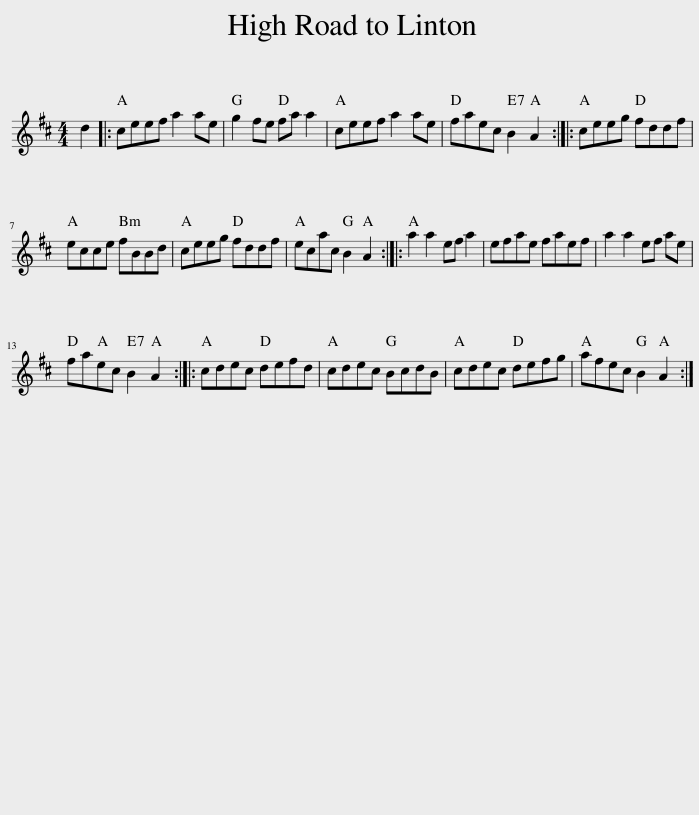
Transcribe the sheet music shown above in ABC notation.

X:1
L:1/8
M:4/4
I:linebreak $
K:D
V:1 treble
V:1
 d2 |: ceef a2 ae | g2 fe fa a2 | ceef a2 ae | faec B2 A2 :: %5
 ceeg fddf |$ ecce fBBd | ceeg fddf | ecac B2 A2 :: a2 a2 ef a2 | %10
 efae faef | a2 a2 ef ae |$ faec B2 A2 :: cdec defd | cdec BcdB | %15
 cdec defg | afec B2 A2 :| %17
